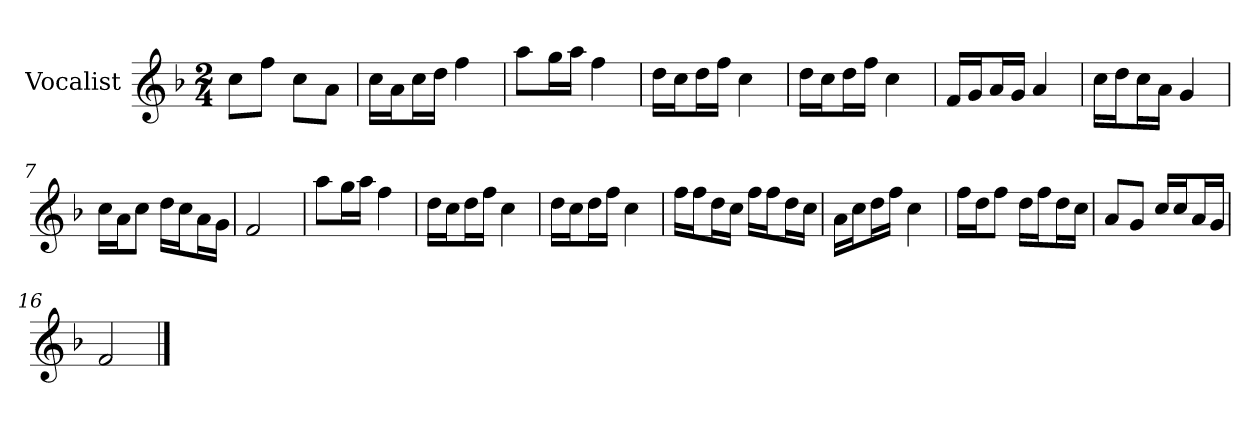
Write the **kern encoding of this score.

**kern
*part1
*staff1
*I"Vocalist
*k[b-]
*F:
*M2/4
=
8ccL
8ffJ
8ccL
8aJ
=1
16ccLL
16aJ
16ccL
16ddJJ
4ff
=2
8aaL
16ggL
16aaJJ
4ff
=3
16ddLL
16ccJ
16ddL
16ffJJ
4cc
=4
16ddLL
16ccJ
16ddL
16ffJJ
4cc
=5
16fLL
16gJ
16aL
16gJJ
4a
=6
16ccLL
16ddJ
16ccL
16aJJ
4g
=7
16ccLL
16aJ
8ccJ
16ddLL
16ccJ
16aL
16gJJ
=8
2f
=9
8aaL
16ggL
16aaJJ
4ff
=10
16ddLL
16ccJ
16ddL
16ffJJ
4cc
=11
16ddLL
16ccJ
16ddL
16ffJJ
4cc
=12
16ffLL
16ffJ
16ddL
16ccJJ
16ffLL
16ffJ
16ddL
16ccJJ
=13
16aLL
16ccJ
16ddL
16ffJJ
4cc
=14
16ffLL
16ddJ
8ffJ
16ddLL
16ffJ
16ddL
16ccJJ
=15
8aL
8gJ
16ccLL
16ccJ
16aL
16gJJ
=16
2f
==
*-
